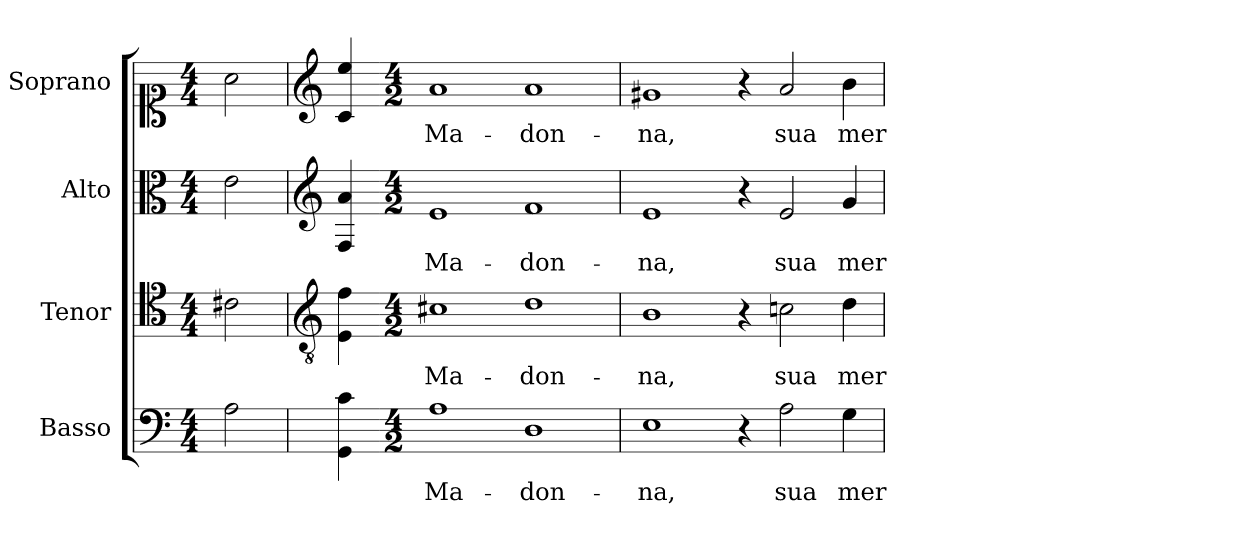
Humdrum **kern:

**kern	**text	**kern	**text	**kern	**text	**kern	**text
*part4	*part4	*part3	*part3	*part2	*part2	*part1	*part1
*staff4	*staff4	*staff3	*staff3	*staff2	*staff2	*staff1	*staff1
*I"Basso	*	*I"Tenor	*	*I"Alto	*	*I"Soprano	*
*	*	*I'T.	*	*I'A.	*	*I'Sop.	*
!!LO:PB:g=z
*clefF4	*	*clefC4	*	*clefC3	*	*clefC1	*
*	*	*ITrd7c12	*	*	*	*	*
*k[]	*	*k[]	*	*k[]	*	*k[]	*
*C:	*	*C:	*	*C:	*	*C:	*
*M4/4	*	*M4/4	*	*M4/4	*	*M4/4	*
=1	=1	=1	=1	=1	=1	=1	=1
!LO:N:head=open	!	!LO:N:head=open	!	!LO:N:head=open	!	!LO:N:head=open	!
2Ai\	.	2C#Xi\	.	2ei\	.	2ai\	.
=2	=2	=2	=2	=2	=2	=2	=2
*	*	*clefGv2	*	*clefG2	*	*clefG2	*
4GGi\ 4ci	.	4EEi\ 4Fi	.	4Fi/ 4ai	.	4ci/ 4eei	.
=3-	=3-	=3-	=3-	=3-	=3-	=3-	=3-
*M4/2	*	*M4/2	*	*M4/2	*	*M4/2	*
!	!LO:LY:b:color=#000000	!	!	!	!	!	!
!	!	!	!LO:LY:b:color=#000000	!	!	!	!
!	!	!	!	!	!LO:LY:b:color=#000000	!	!
!	!	!	!	!	!	!	!LO:LY:b:color=#000000
1Ai	Ma-	1C#Xi	Ma-	1ei	Ma-	1ai	Ma-
!	!LO:LY:b:color=#000000	!	!	!	!	!	!
!	!	!	!LO:LY:b:color=#000000	!	!	!	!
!	!	!	!	!	!LO:LY:b:color=#000000	!	!
!	!	!	!	!	!	!	!LO:LY:b:color=#000000
1Di	-don-	1Di	-don-	1fi	-don-	1ai	-don-
=4	=4	=4	=4	=4	=4	=4	=4
!	!LO:LY:b:color=#000000	!	!	!	!	!	!
!	!	!	!LO:LY:b:color=#000000	!	!	!	!
!	!	!	!	!	!LO:LY:b:color=#000000	!	!
!	!	!	!	!	!	!	!LO:LY:b:color=#000000
1Ei	-na,	1BBi	-na,	1ei	-na,	1g#Xi	-na,
4r	.	4r	.	4r	.	4r	.
!	!LO:LY:b:color=#000000	!	!	!	!	!	!
!	!	!	!LO:LY:b:color=#000000	!	!	!	!
!	!	!	!	!	!LO:LY:b:color=#000000	!	!
!	!	!	!	!	!	!	!LO:LY:b:color=#000000
2Ai\	sua	2Cni\	sua	2ei/	sua	2ai/	sua
!	!LO:LY:b:color=#000000	!	!	!	!	!	!
!	!	!	!LO:LY:b:color=#000000	!	!	!	!
!	!	!	!	!	!LO:LY:b:color=#000000	!	!
!	!	!	!	!	!	!	!LO:LY:b:color=#000000
4Gi\	mer-	4Di\	mer-	4gi/	mer-	4bi\	mer-
=	=	=	=	=	=	=	=
*-	*-	*-	*-	*-	*-	*-	*-
